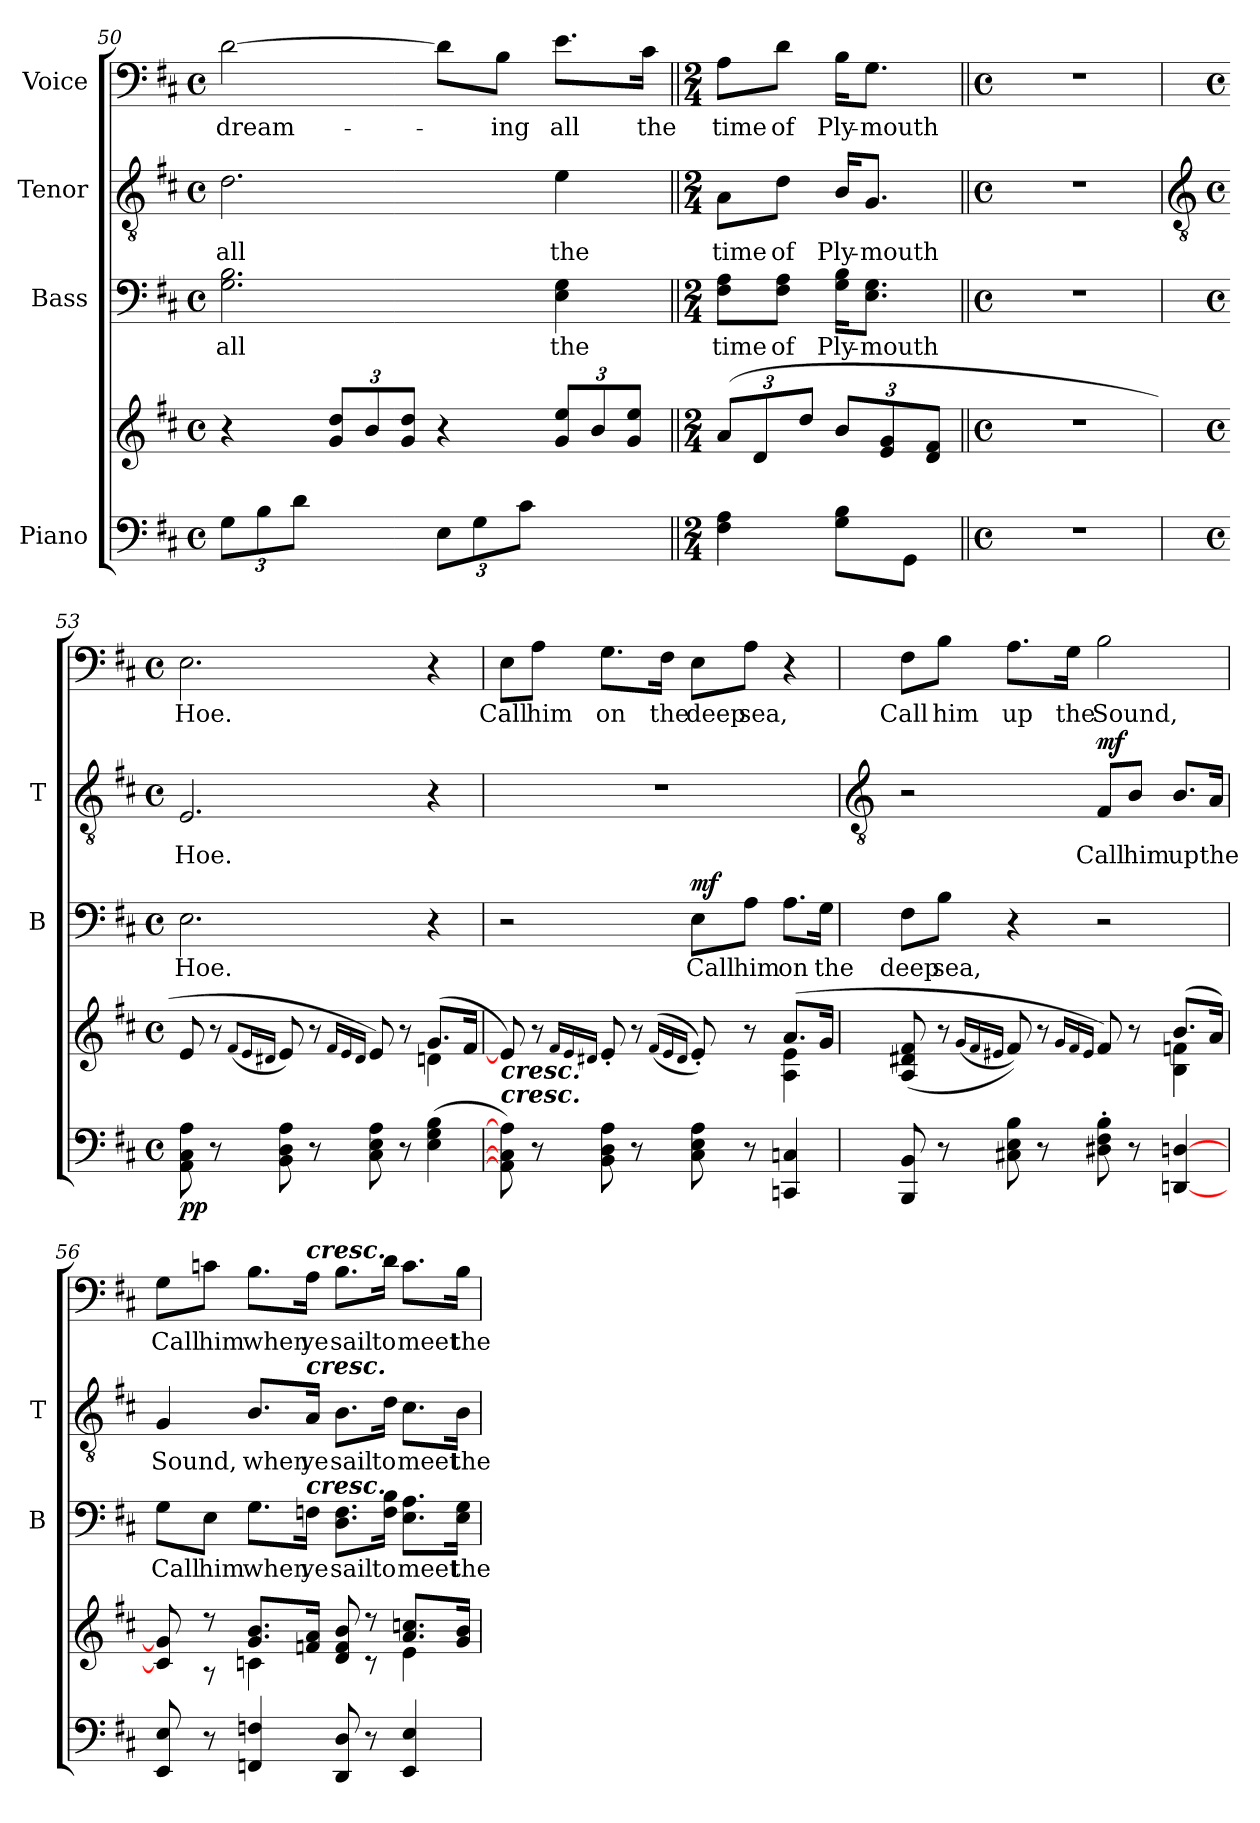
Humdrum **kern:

**kern	**kern	**dynam	**kern	**text	**dynam	**kern	**text	**dynam	**kern	**text
*part4	*part4	*part4	*part3	*part3	*part3	*part2	*part2	*part2	*part1	*part1
*staff5	*staff4	*staff4/5	*staff3	*staff3	*staff3	*staff2	*staff2	*staff2	*staff1	*staff1
*I"Piano	*	*	*I"Bass	*	*	*I"Tenor	*	*	*I"Voice	*
*	*	*	*I'B	*	*	*I'T	*	*	*	*
*clefF4	*clefG2	*	*clefF4	*	*	*clefGv2	*	*	*clefF4	*
*k[f#c#]	*k[f#c#]	*	*k[f#c#]	*	*	*k[f#c#]	*	*	*k[f#c#]	*
*D:	*D:	*	*D:	*	*	*D:	*	*	*D:	*
*M4/4	*M4/4	*	*M4/4	*	*	*M4/4	*	*	*M4/4	*
*met(c)	*met(c)	*	*met(c)	*	*	*met(c)	*	*	*met(c)	*
=50	=50	=50	=50	=50	=50	=50	=50	=50	=50	=50
*	*^	*	*	*	*	*	*	*	*	*
*	*	*^	*	*	*	*	*	*	*	*	*
!	!	!	!	!LO:DY:b=2	!	!LO:LY:b	!	!	!LO:LY:b	!	!	!LO:LY:b
!	!	!	!	!LO:DY:n=1:b	!	!	!	!	!	!	!	!
(>12GL	4r	2ryy	4ryy	mf mf	2.G 2.B	all	.	2.d	all	.	[2d	dream-
12B	.	.	.	.	.	.	.	.	.	.	.	.
12dJ	.	.	.	.	.	.	.	.	.	.	.	.
4ryy	4ryy	.	12g\ 12dd\L	.	.	.	.	.	.	.	.	.
.	.	.	12b/	.	.	.	.	.	.	.	.	.
.	.	.	12g/ 12dd/J)	.	.	.	.	.	.	.	.	.
(>12EL	4r	2ryy	4ryy	.	.	.	.	.	.	.	8d\L]	.
12G	.	.	.	.	.	.	.	.	.	.	.	.
!	!	!	!	!	!	!	!	!	!	!	!	!LO:LY:b
.	.	.	.	.	.	.	.	.	.	.	8B\J	-ing
12c#J	.	.	.	.	.	.	.	.	.	.	.	.
!	!	!	!	!	!	!LO:LY:b	!	!	!LO:LY:b	!	!	!LO:LY:b
4ryy	4ryy	.	12g\ 12ee\L	.	4E 4G	the	.	4e	the	.	8.e\L	all
.	.	.	12b/	.	.	.	.	.	.	.	.	.
.	.	.	12g/ 12ee/J)	.	.	.	.	.	.	.	.	.
!	!	!	!	!	!	!	!	!	!	!	!	!LO:LY:b
.	.	.	.	.	.	.	.	.	.	.	16c#\Jk	the
*	*v	*v	*v	*	*	*	*	*	*	*	*	*
=51||	=51||	=51||	=51||	=51||	=51||	=51||	=51||	=51||	=51||	=51||
*M2/4	*M2/4	*	*M2/4	*	*	*M2/4	*	*	*M2/4	*
*	*^	*	*	*	*	*	*	*	*	*
!	!	!	!	!	!LO:LY:b	!	!	!LO:LY:b	!	!	!LO:LY:b
4F# 4A	(>12a/L	2ryy	.	8F#\ 8A\L	time	.	8A\L	time	.	8A\L	time
.	12d/	.	.	.	.	.	.	.	.	.	.
!	!	!	!	!	!LO:LY:b	!	!	!LO:LY:b	!	!	!LO:LY:b
.	.	.	.	8F#\ 8A\J	of	.	8d\J	of	.	8d\J	of
.	12dd/J	.	.	.	.	.	.	.	.	.	.
!	!	!	!	!	!LO:LY:b	!	!	!LO:LY:b	!	!	!LO:LY:b
8G 8BL	12b/L	.	.	16G\ 16B\KL	Ply-	.	16B/KL	Ply-	.	16B\KL	Ply-
!	!	!	!	!	!LO:LY:b	!	!	!LO:LY:b	!	!	!LO:LY:b
.	.	.	.	8.E\ 8.G\J	-mouth	.	8.G/J	-mouth	.	8.G\J	-mouth
.	12e/ 12g/	.	.	.	.	.	.	.	.	.	.
8GGJ	.	.	.	.	.	.	.	.	.	.	.
.	12d/ 12f#/J	.	.	.	.	.	.	.	.	.	.
*	*v	*v	*	*	*	*	*	*	*	*	*
=52||	=52||	=52||	=52||	=52||	=52||	=52||	=52||	=52||	=52||	=52||
*M4/4	*M4/4	*	*M4/4	*	*	*M4/4	*	*	*M4/4	*
*met(c)	*met(c)	*	*met(c)	*	*	*met(c)	*	*	*met(c)	*
1r	1r	.	1r	.	.	1r	.	.	1r	.
!!LO:LB:g=z
=53	=53	=53	=53	=53	=53	=53	=53	=53	=53	=53
*	*	*	*	*	*	*clefGv2	*	*	*	*
*M4/4	*M4/4	*	*M4/4	*	*	*M4/4	*	*	*M4/4	*
*met(c)	*met(c)	*	*met(c)	*	*	*met(c)	*	*	*met(c)	*
*	*^	*	*	*	*	*	*	*	*	*
!	!	!	!LO:DY:b=2	!	!LO:LY:b	!	!	!LO:LY:b	!	!	!LO:LY:b
!	!	!	!LO:DY:n=1:b	!	!	!	!	!	!	!	!
8AA 8C# 8A	8e/	2.ryy	p p	2.E	Hoe.	.	2.E	Hoe.	.	2.E	Hoe.
8r	8r	.	.	.	.	.	.	.	.	.	.
.	(>8qqf#/L	.	.	.	.	.	.	.	.	.	.
.	16qqe/L	.	.	.	.	.	.	.	.	.	.
.	16qqd#X/JJ	.	.	.	.	.	.	.	.	.	.
8BB 8D 8A	8e/)	.	.	.	.	.	.	.	.	.	.
8r	8r	.	.	.	.	.	.	.	.	.	.
.	16qqf#/LL	.	.	.	.	.	.	.	.	.	.
.	16qqe/	.	.	.	.	.	.	.	.	.	.
.	16qqd#/JJ	.	.	.	.	.	.	.	.	.	.
8C# 8E 8A	8e/)	.	.	.	.	.	.	.	.	.	.
8r	8r	.	.	.	.	.	.	.	.	.	.
(>4E 4G 4B	(>8.g/L	4dn\	.	4r	.	.	4r	.	.	4r	.
.	16f#/J	.	.	.	.	.	.	.	.	.	.
=54	=54	=54	=54	=54	=54	=54	=54	=54	=54	=54	=54
!	!LO:TX:b:Bi:t=cresc.	!	!	!	!	!	!	!	!	!	!
!LO:TX:a:Bi:t=cresc.	!	!	!	!	!	!	!	!	!	!	!
!	!	!	!	!	!	!	!	!	!	!	!LO:LY:b
8AA] 8C#] 8A])	8e/])	2.ryy	.	2r	.	.	1r	.	.	8E\L	Call
!	!	!	!	!	!	!	!	!	!	!	!LO:LY:b
8r	8r	.	.	.	.	.	.	.	.	8A\J	him
.	16qqf#/LL	.	.	.	.	.	.	.	.	.	.
.	16qqe/	.	.	.	.	.	.	.	.	.	.
.	16qqd#X/JJ	.	.	.	.	.	.	.	.	.	.
!	!	!	!	!	!	!	!	!	!	!	!LO:LY:b
8BB 8D 8A	8e'/)	.	.	.	.	.	.	.	.	8.G\L	on
8r	8r	.	.	.	.	.	.	.	.	.	.
!	!	!	!	!	!	!	!	!	!	!	!LO:LY:b
.	.	.	.	.	.	.	.	.	.	16F#\Jk	the
.	(>(>16qqf#/LL	.	.	.	.	.	.	.	.	.	.
.	16qqe/	.	.	.	.	.	.	.	.	.	.
.	16qqd#/JJ	.	.	.	.	.	.	.	.	.	.
!	!	!	!	!	!LO:LY:b	!LO:DY:b	!	!	!	!	!LO:LY:b
8C# 8E 8A	8e'/))	.	.	8E\L	Call	mf	.	.	.	8E\L	deep
!	!	!	!	!	!LO:LY:b	!	!	!	!	!	!LO:LY:b
8r	8r	.	.	8A\J	him	.	.	.	.	8A\J	sea,
!	!	!	!	!	!LO:LY:b	!	!	!	!	!	!
(>4CCn 4Cn	(>8.a/L	4A\ 4e\	.	8.A\L	on	.	.	.	.	4r	.
!	!	!	!	!	!LO:LY:b	!	!	!	!	!	!
.	16g/J	.	.	16G\Jk	the	.	.	.	.	.	.
!!LO:LB:g=z
=55	=55	=55	=55	=55	=55	=55	=55	=55	=55	=55	=55
*	*	*	*	*	*	*	*clefGv2	*	*	*	*
!	!	!	!	!	!LO:LY:b	!	!	!	!	!	!LO:LY:b
8BBB 8BB	(>8A/ 8d#X/ 8f#/	2.ryy	.	8F#\L	deep	.	2r	.	.	8F#\L	Call
!	!	!	!	!	!LO:LY:b	!	!	!	!	!	!LO:LY:b
8r	8r	.	.	8B\J	sea,	.	.	.	.	8B\J	him
.	(>16qqg/LL	.	.	.	.	.	.	.	.	.	.
.	16qqf#/	.	.	.	.	.	.	.	.	.	.
.	16qqe#X/JJ	.	.	.	.	.	.	.	.	.	.
!	!	!	!	!	!	!	!	!	!	!	!LO:LY:b
8C#X 8E 8B	8f#/))	.	.	4r	.	.	.	.	.	8.A\L	up
8r	8r	.	.	.	.	.	.	.	.	.	.
!	!	!	!	!	!	!	!	!	!	!	!LO:LY:b
.	.	.	.	.	.	.	.	.	.	16G\Jk	the
.	16qqg/LL	.	.	.	.	.	.	.	.	.	.
.	16qqf#/	.	.	.	.	.	.	.	.	.	.
.	16qqe#/JJ	.	.	.	.	.	.	.	.	.	.
!	!	!	!	!	!	!	!	!LO:LY:b	!LO:DY:b	!	!LO:LY:b
8D#X' 8F#' 8B'	8f#/)	.	.	2r	.	.	8F#/L	Call	mf	2B\	Sound,
!	!	!	!	!	!	!	!	!LO:LY:b	!	!	!
8r	8r	.	.	.	.	.	8B/J	him	.	.	.
!	!	!	!	!	!	!	!	!LO:LY:b	!	!	!
[4DDn [4Dn	(>8.b/L	4B\ 4fn\	.	.	.	.	8.B/L	up	.	.	.
!	!	!	!	!	!	!	!	!LO:LY:b	!	!	!
.	16a/J)	.	.	.	.	.	16A/Jk	the	.	.	.
=56	=56	=56	=56	=56	=56	=56	=56	=56	=56	=56	=56
!	!	!	!	!	!LO:LY:b	!	!	!LO:LY:b	!	!	!LO:LY:b
8EE 8E	8c/] 8g/]	8ryy	.	8G\L	Call	.	4G	Sound,	.	8G\L	Call
!	!	!	!	!	!LO:LY:b	!	!	!	!	!	!LO:LY:b
8r	8r	8r	.	8E\J	him	.	.	.	.	8cn\J	him
!	!	!	!	!	!LO:LY:b	!	!	!LO:LY:b	!	!	!LO:LY:b
4FFn 4Fn	8.g/ 8.b/L	4cn\	.	8.G\L	when	.	8.B/L	when	.	8.B\L	when
!	!	!	!	!	!	!	!	!	!	!LO:TX:a:Bi:t=cresc.	!
!	!	!	!	!	!	!	!LO:TX:a:Bi:t=cresc.	!	!	!	!
!	!	!	!	!LO:TX:a:Bi:t=cresc.	!	!	!	!	!	!	!
!	!	!	!	!	!LO:LY:b	!	!	!LO:LY:b	!	!	!LO:LY:b
.	16fn/ 16a/J	.	.	16Fn\Jk	ye	.	16A/Jk	ye	.	16A\Jk	ye
!	!	!	!	!	!LO:LY:b	!	!	!LO:LY:b	!	!	!LO:LY:b
8DD 8D	8d/ 8f/ 8b/	8ryy	.	8.D\ 8.F\L	sail	.	8.B\L	sail	.	8.B\L	sail
8r	8r	8r	.	.	.	.	.	.	.	.	.
!	!	!	!	!	!LO:LY:b	!	!	!LO:LY:b	!	!	!LO:LY:b
.	.	.	.	16F\ 16B\Jk	to	.	16d\Jk	to	.	16d\Jk	to
!	!	!	!	!	!LO:LY:b	!	!	!LO:LY:b	!	!	!LO:LY:b
4EE 4E	8.a/ 8.ccn/L	4e\	.	8.E\ 8.A\L	meet	.	8.c#\L	meet	.	8.c\L	meet
!	!	!	!	!	!LO:LY:b	!	!	!LO:LY:b	!	!	!LO:LY:b
.	16g/ 16b/J	.	.	16E\ 16G\Jk	the	.	16B\Jk	the	.	16B\Jk	the
*	*v	*v	*	*	*	*	*	*	*	*	*
=	=	=	=	=	=	=	=	=	=	=
*-	*-	*-	*-	*-	*-	*-	*-	*-	*-	*-
